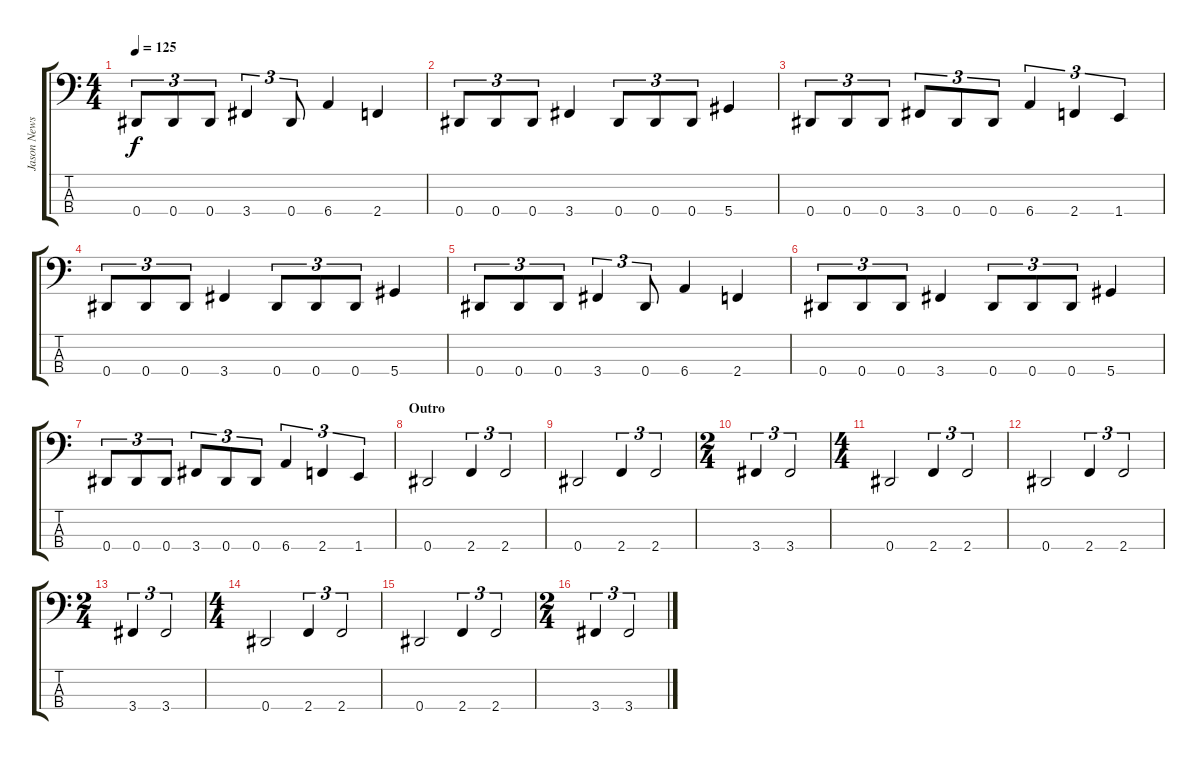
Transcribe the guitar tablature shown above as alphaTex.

\track ("Jason Newsted (Bass)" "Jason News") {instrument electricbasspick}
\staff {score tabs}
\tuning (Gb2 Db2 Ab1 Eb1) {hide}
\ts (4 4)
\tempo 125
\clef f4
\ks c
0.4.8{tu (3 2) dy f} 0.4.8{tu (3 2)} 0.4.8{tu (3 2)} 3.4.4{tu (3 2)} 0.4.8{tu (3 2)} 6.4.4 2.4.4 |
0.4.8{tu (3 2)} 0.4.8{tu (3 2)} 0.4.8{tu (3 2)} 3.4.4 0.4.8{tu (3 2)} 0.4.8{tu (3 2)} 0.4.8{tu (3 2)} 5.4.4 |
0.4.8{tu (3 2)} 0.4.8{tu (3 2)} 0.4.8{tu (3 2)} 3.4.8{tu (3 2)} 0.4.8{tu (3 2)} 0.4.8{tu (3 2)} 6.4.4{tu (3 2)} 2.4.4{tu (3 2)} 1.4.4{tu (3 2)} |
0.4.8{tu (3 2)} 0.4.8{tu (3 2)} 0.4.8{tu (3 2)} 3.4.4 0.4.8{tu (3 2)} 0.4.8{tu (3 2)} 0.4.8{tu (3 2)} 5.4.4 |
0.4.8{tu (3 2)} 0.4.8{tu (3 2)} 0.4.8{tu (3 2)} 3.4.4{tu (3 2)} 0.4.8{tu (3 2)} 6.4.4 2.4.4 |
0.4.8{tu (3 2)} 0.4.8{tu (3 2)} 0.4.8{tu (3 2)} 3.4.4 0.4.8{tu (3 2)} 0.4.8{tu (3 2)} 0.4.8{tu (3 2)} 5.4.4 |
0.4.8{tu (3 2)} 0.4.8{tu (3 2)} 0.4.8{tu (3 2)} 3.4.8{tu (3 2)} 0.4.8{tu (3 2)} 0.4.8{tu (3 2)} 6.4.4{tu (3 2)} 2.4.4{tu (3 2)} 1.4.4{tu (3 2)} |
\section ("" "Outro")
0.4.2 2.4.4{tu (3 2)} 2.4.2{tu (3 2)} |
0.4.2 2.4.4{tu (3 2)} 2.4.2{tu (3 2)} |
\ts (2 4)
3.4.4{tu (3 2)} 3.4.2{tu (3 2)} |
\ts (4 4)
0.4.2 2.4.4{tu (3 2)} 2.4.2{tu (3 2)} |
0.4.2 2.4.4{tu (3 2)} 2.4.2{tu (3 2)} |
\ts (2 4)
3.4.4{tu (3 2)} 3.4.2{tu (3 2)} |
\ts (4 4)
0.4.2 2.4.4{tu (3 2)} 2.4.2{tu (3 2)} |
0.4.2 2.4.4{tu (3 2)} 2.4.2{tu (3 2)} |
\ts (2 4)
3.4.4{tu (3 2)} 3.4.2{tu (3 2)}
